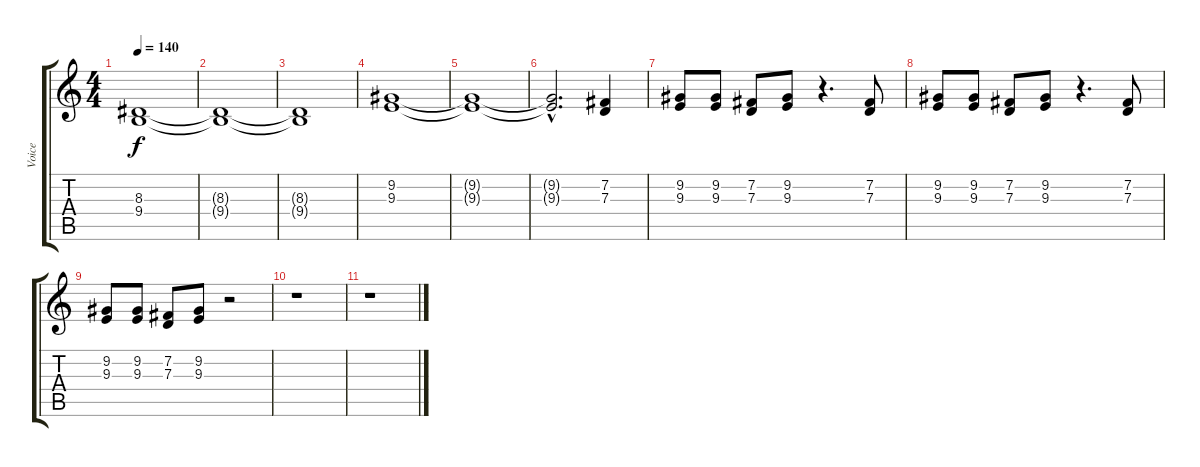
\track ("Voice" "Voice") {instrument violin}
\staff {score tabs}
\tuning (E4 B3 G3 D3 A2 E2) {hide}
\ts (4 4)
\tempo 140
\clef g2
\ks c
(8.3{t} 9.4{t}).1{dy f} |
(8.3{t} 9.4{t}).1 |
(8.3{t} 9.4{t}).1 |
(9.2 9.3).1 |
(9.2{t} 9.3{t}).1 |
(9.2{hac t} 9.3{hac t}).2{d} (7.2 7.3).4 |
(9.2 9.3).8 (9.2 9.3).8 (7.2 7.3).8 (9.2 9.3).8 r.4{d} (7.2 7.3).8 |
(9.2 9.3).8 (9.2 9.3).8 (7.2 7.3).8 (9.2 9.3).8 r.4{d} (7.2 7.3).8 |
(9.2 9.3).8 (9.2 9.3).8 (7.2 7.3).8 (9.2 9.3).8 r.2 |
r.1 |
r.1
